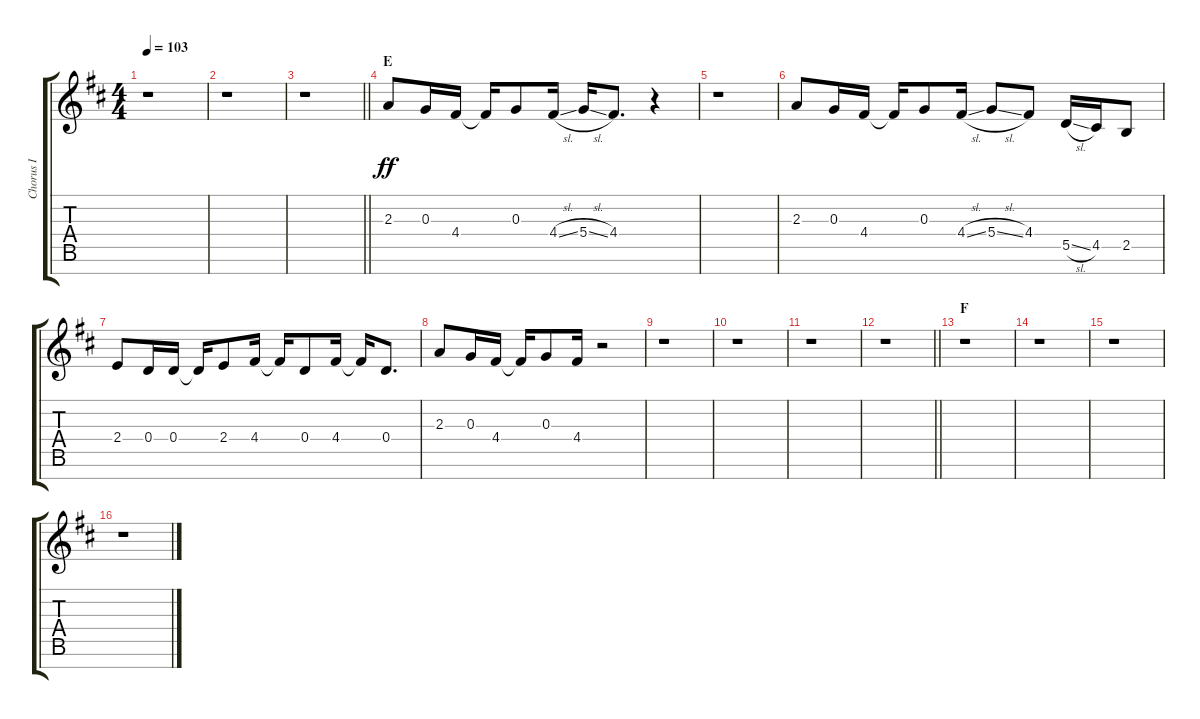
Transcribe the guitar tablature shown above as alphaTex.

\track ("Chorus I" "Chorus I") {instrument voiceoohs}
\staff {score tabs}
\tuning (E5 B4 G4 D4 A3 E3 B2) {hide}
\ts (4 4)
\tempo 103
\clef g2
\ks d
r.1{dy ff} |
r.1 |
\barLineRight lightlight
r.1 |
\section ("" "E")
2.3.8 0.3.16 4.4.16 4.4{t}.16 0.3.8 4.4{sl}.16 5.4{sl}.16 4.4.8{d} r.4 |
r.1 |
2.3.8 0.3.16 4.4.16 4.4{t}.16 0.3.8 4.4{sl}.16 5.4{sl}.8 4.4.8 5.5{sl}.16 4.5.16 2.5.8 |
2.4.8 0.4.16 0.4.16 0.4{t}.16 2.4.8 4.4.16 4.4{t}.16 0.4.8 4.4.16 4.4{t}.16 0.4.8{d} |
2.3.8 0.3.16 4.4.16 4.4{t}.16 0.3.8 4.4.16 r.2 |
r.1 |
r.1 |
r.1 |
\barLineRight lightlight
r.1 |
\section ("" "F")
r.1 |
r.1 |
r.1 |
r.1
